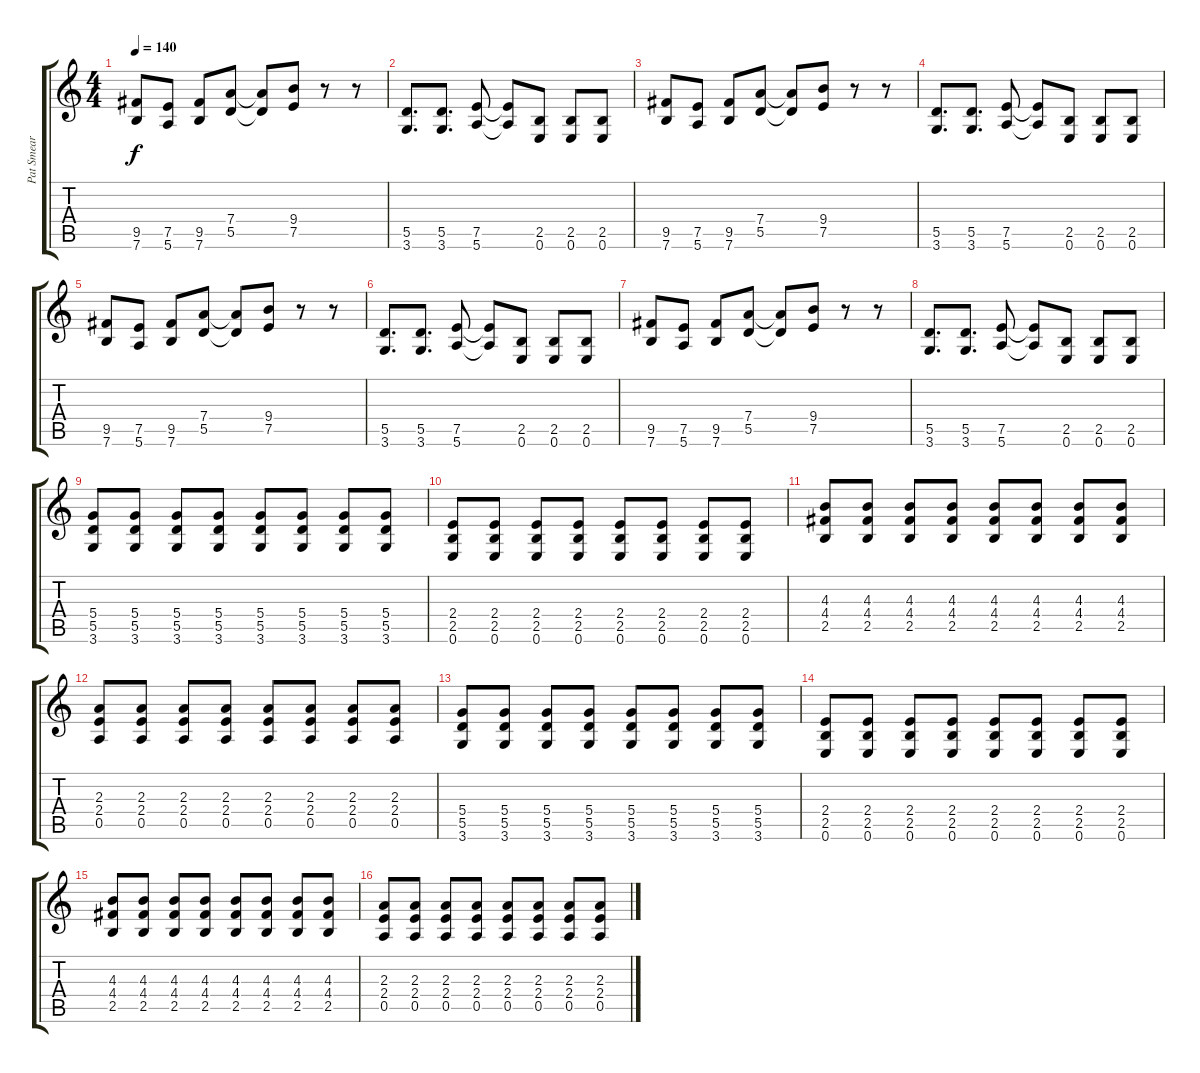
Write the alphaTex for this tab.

\track ("Pat Smear (Líder/Rítmica)" "Pat Smear ") {instrument overdrivenguitar}
\staff {score tabs}
\tuning (E4 B3 G3 D3 A2 E2) {hide}
\ts (4 4)
\tempo 140
\clef g2
\ks c
(9.5 7.6).8{dy f} (7.5 5.6).8 (9.5 7.6).8 (7.4 5.5).8 (7.4{t} 5.5{t}).8 (9.4 7.5).8 r.8 r.8 |
(5.5 3.6).8{d} (5.5 3.6).8{d} (7.5 5.6).8 (7.5{t} 5.6{t}).8 (2.5 0.6).8 (2.5 0.6).8 (2.5 0.6).8 |
(9.5 7.6).8 (7.5 5.6).8 (9.5 7.6).8 (7.4 5.5).8 (7.4{t} 5.5{t}).8 (9.4 7.5).8 r.8 r.8 |
(5.5 3.6).8{d} (5.5 3.6).8{d} (7.5 5.6).8 (7.5{t} 5.6{t}).8 (2.5 0.6).8 (2.5 0.6).8 (2.5 0.6).8 |
(9.5 7.6).8 (7.5 5.6).8 (9.5 7.6).8 (7.4 5.5).8 (7.4{t} 5.5{t}).8 (9.4 7.5).8 r.8 r.8 |
(5.5 3.6).8{d} (5.5 3.6).8{d} (7.5 5.6).8 (7.5{t} 5.6{t}).8 (2.5 0.6).8 (2.5 0.6).8 (2.5 0.6).8 |
(9.5 7.6).8 (7.5 5.6).8 (9.5 7.6).8 (7.4 5.5).8 (7.4{t} 5.5{t}).8 (9.4 7.5).8 r.8 r.8 |
(5.5 3.6).8{d} (5.5 3.6).8{d} (7.5 5.6).8 (7.5{t} 5.6{t}).8 (2.5 0.6).8 (2.5 0.6).8 (2.5 0.6).8 |
(5.4 5.5 3.6).8 (5.4 5.5 3.6).8 (5.4 5.5 3.6).8 (5.4 5.5 3.6).8 (5.4 5.5 3.6).8 (5.4 5.5 3.6).8 (5.4 5.5 3.6).8 (5.4 5.5 3.6).8 |
(2.4 2.5 0.6).8 (2.4 2.5 0.6).8 (2.4 2.5 0.6).8 (2.4 2.5 0.6).8 (2.4 2.5 0.6).8 (2.4 2.5 0.6).8 (2.4 2.5 0.6).8 (2.4 2.5 0.6).8 |
(4.3 4.4 2.5).8 (4.3 4.4 2.5).8 (4.3 4.4 2.5).8 (4.3 4.4 2.5).8 (4.3 4.4 2.5).8 (4.3 4.4 2.5).8 (4.3 4.4 2.5).8 (4.3 4.4 2.5).8 |
(2.3 2.4 0.5).8 (2.3 2.4 0.5).8 (2.3 2.4 0.5).8 (2.3 2.4 0.5).8 (2.3 2.4 0.5).8 (2.3 2.4 0.5).8 (2.3 2.4 0.5).8 (2.3 2.4 0.5).8 |
(5.4 5.5 3.6).8 (5.4 5.5 3.6).8 (5.4 5.5 3.6).8 (5.4 5.5 3.6).8 (5.4 5.5 3.6).8 (5.4 5.5 3.6).8 (5.4 5.5 3.6).8 (5.4 5.5 3.6).8 |
(2.4 2.5 0.6).8 (2.4 2.5 0.6).8 (2.4 2.5 0.6).8 (2.4 2.5 0.6).8 (2.4 2.5 0.6).8 (2.4 2.5 0.6).8 (2.4 2.5 0.6).8 (2.4 2.5 0.6).8 |
(4.3 4.4 2.5).8 (4.3 4.4 2.5).8 (4.3 4.4 2.5).8 (4.3 4.4 2.5).8 (4.3 4.4 2.5).8 (4.3 4.4 2.5).8 (4.3 4.4 2.5).8 (4.3 4.4 2.5).8 |
(2.3 2.4 0.5).8 (2.3 2.4 0.5).8 (2.3 2.4 0.5).8 (2.3 2.4 0.5).8 (2.3 2.4 0.5).8 (2.3 2.4 0.5).8 (2.3 2.4 0.5).8 (2.3 2.4 0.5).8
